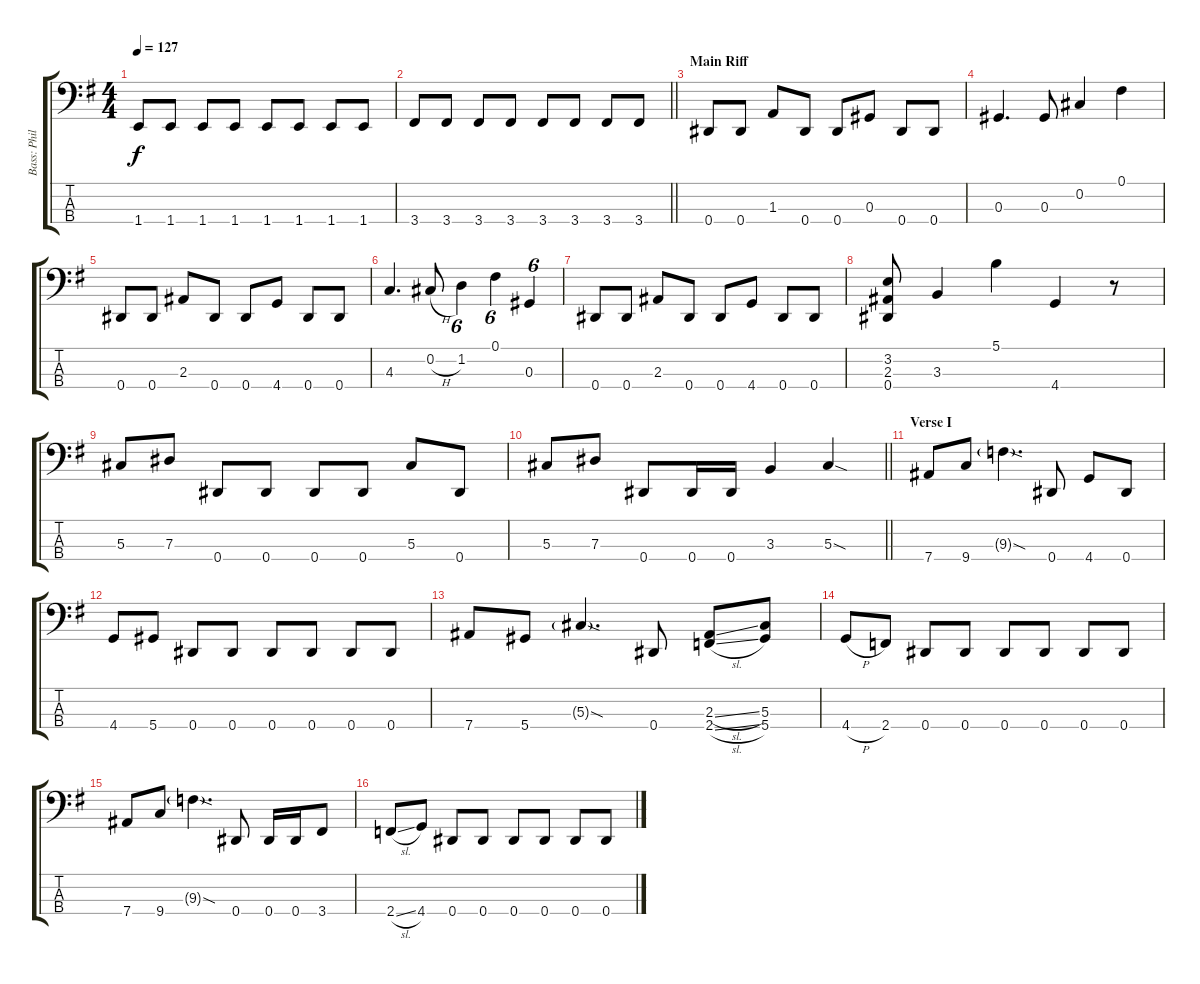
\track ("Bass: Philip" "Bass: Phil") {instrument electricbassfinger}
\staff {score tabs}
\tuning (Gb2 Db2 Ab1 Eb1) {hide}
\ts (4 4)
\tempo 127
\clef f4
\ks g
1.4{t}.8{dy f} 1.4.8 1.4.8 1.4.8 1.4.8 1.4.8 1.4.8 1.4.8 |
\barLineRight lightlight
3.4.8 3.4.8 3.4.8 3.4.8 3.4.8 3.4.8 3.4.8 3.4.8 |
\section ("" "Main Riff")
0.4.8 0.4.8 1.3.8 0.4.8 0.4.8 0.3.8 0.4.8 0.4.8 |
0.3.4{d} 0.3.8 0.2.4 0.1.4 |
0.4.8 0.4.8 2.3.8 0.4.8 0.4.8 4.4.8 0.4.8 0.4.8 |
4.3.4{d} 0.2{h}.8 1.2.4{tu (6 4)} 0.1.4{tu (6 4)} 0.3.4{tu (6 4)} |
0.4.8 0.4.8 2.3.8 0.4.8 0.4.8 4.4.8 0.4.8 0.4.8 |
(3.2 2.3 0.4).8 3.3.4 5.1.4 4.4.4 r.8 |
5.3.8 7.3.8 0.4.8 0.4.8 0.4.8 0.4.8 5.3.8 0.4.8 |
\barLineRight lightlight
5.3.8 7.3.8 0.4.8 0.4.16 0.4.16 3.3.4 5.3{sod}.4 |
\section ("" "Verse I")
7.4.8 9.4.8 9.3{sod g}.4{d} 0.4.8 4.4.8 0.4.8 |
4.4.8 5.4.8 0.4.8 0.4.8 0.4.8 0.4.8 0.4.8 0.4.8 |
7.4.8 5.4.8 5.3{sod g}.4{d} 0.4.8 (2.3{sl} 2.4{sl}).8 (5.3 5.4).8 |
4.4{h}.8 2.4.8 0.4.8 0.4.8 0.4.8 0.4.8 0.4.8 0.4.8 |
7.4.8 9.4.8 9.3{sod g}.4{d} 0.4.8 0.4.16 0.4.16 3.4.8 |
2.4{sl}.8 4.4.8 0.4.8 0.4.8 0.4.8 0.4.8 0.4.8 0.4.8
